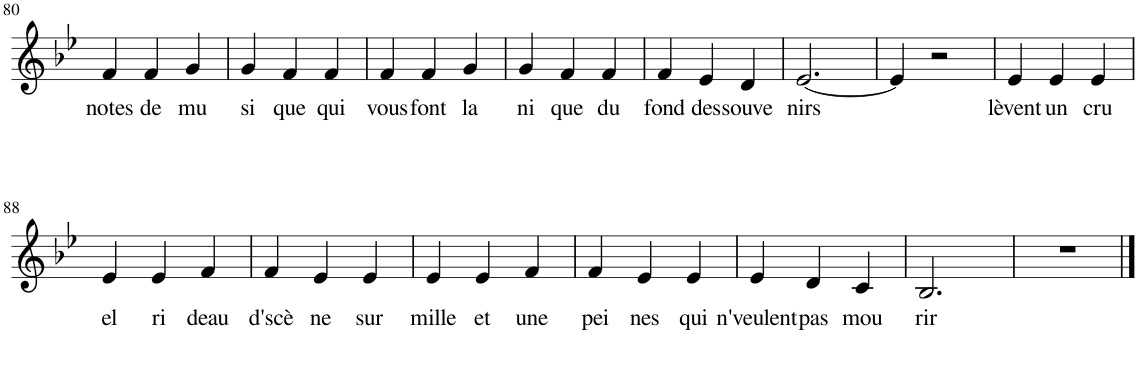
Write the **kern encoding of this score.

**kern	**text
*part1	*part1
*staff1	*staff1
*I"Voix	*
*I'Vx.	*
!!LO:PB:g=z
*clefG2	*
*k[b-e-]	*
*M3/4	*
=80	=80
!	!LO:LY:b
4f/	notes
!	!LO:LY:b
4f/	de
!	!LO:LY:b
4g/	mu
=81	=81
!	!LO:LY:b
4g/	si
!	!LO:LY:b
4f/	que
!	!LO:LY:b
4f/	qui
=82	=82
!	!LO:LY:b
4f/	vous
!	!LO:LY:b
4f/	font
!	!LO:LY:b
4g/	la
=83	=83
!	!LO:LY:b
4g/	ni
!	!LO:LY:b
4f/	que
!	!LO:LY:b
4f/	du
=84	=84
!	!LO:LY:b
4f/	fond
!	!LO:LY:b
4e-/	des
!	!LO:LY:b
4d/	souve
=85	=85
!	!LO:LY:b
[2.e-/	nirs
=86	=86
4e-/]	.
2r	.
=87	=87
!	!LO:LY:b
4e-/	lèvent
!	!LO:LY:b
4e-/	un
!	!LO:LY:b
4e-/	cru
!!LO:LB:g=z
=88	=88
!	!LO:LY:b
4e-/	el
!	!LO:LY:b
4e-/	ri
!	!LO:LY:b
4f/	deau
=89	=89
!	!LO:LY:b
4f/	d'scè
!	!LO:LY:b
4e-/	ne
!	!LO:LY:b
4e-/	sur
=90	=90
!	!LO:LY:b
4e-/	mille
!	!LO:LY:b
4e-/	et
!	!LO:LY:b
4f/	une
=91	=91
!	!LO:LY:b
4f/	pei
!	!LO:LY:b
4e-/	nes
!	!LO:LY:b
4e-/	qui
=92	=92
!	!LO:LY:b
4e-/	n'veulent
!	!LO:LY:b
4d/	pas
!	!LO:LY:b
4c/	mou
=93	=93
!	!LO:LY:b
2.B-/	rir
=94	=94
2.r	.
==	==
*-	*-
